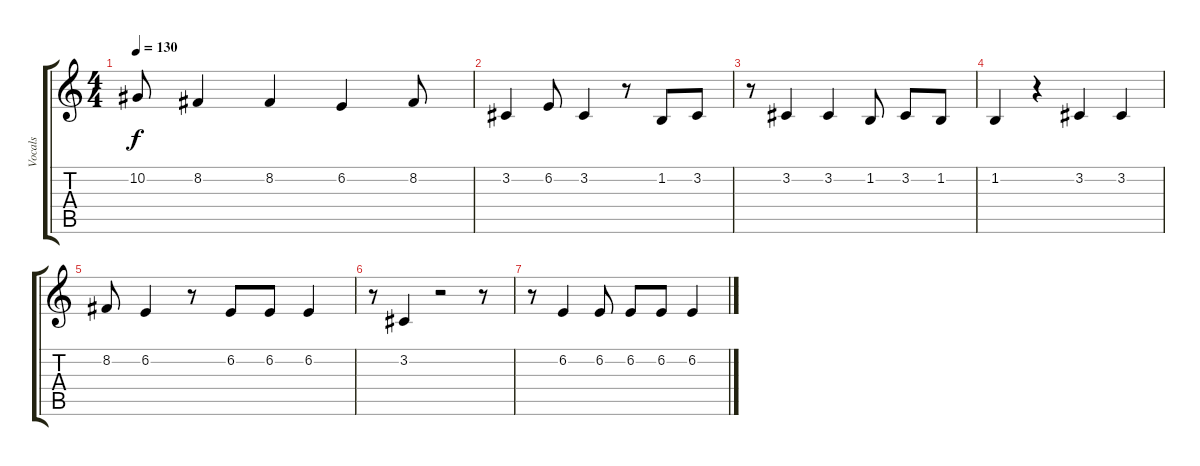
\track ("Vocals" "Vocals") {instrument viola}
\staff {score tabs}
\tuning (Eb4 Bb3 Gb3 Db3 Ab2 Db2) {hide}
\ts (4 4)
\tempo 130
\clef g2
\ks c
10.2.8{dy f} 8.2.4 8.2.4 6.2.4 8.2.8 |
3.2.4 6.2.8 3.2.4 r.8 1.2.8 3.2.8 |
r.8 3.2.4 3.2.4 1.2.8 3.2.8 1.2.8 |
1.2.4 r.4 3.2.4 3.2.4 |
8.2.8 6.2.4 r.8 6.2.8 6.2.8 6.2.4 |
r.8 3.2.4 r.2 r.8 |
r.8 6.2.4 6.2.8 6.2.8 6.2.8 6.2.4
